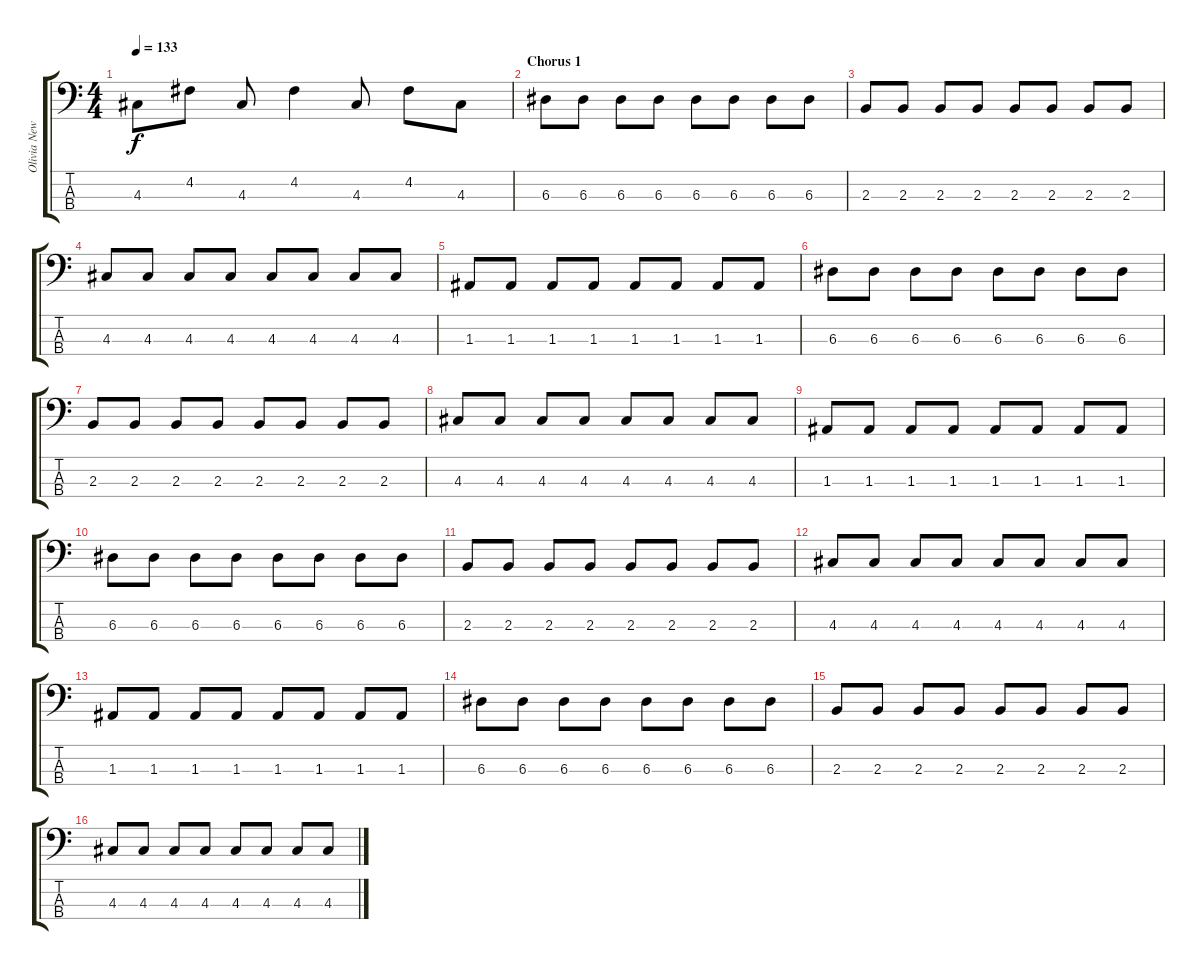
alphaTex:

\track ("Olivia Newton Bundy" "Olivia New") {instrument electricbasspick}
\staff {score tabs}
\tuning (G2 D2 A1 E1) {hide}
\ts (4 4)
\tempo 133
\clef f4
\ks c
4.3.8{dy f} 4.2.8 4.3.8 4.2.4 4.3.8 4.2.8 4.3.8 |
\section ("" "Chorus 1")
6.3.8 6.3.8 6.3.8 6.3.8 6.3.8 6.3.8 6.3.8 6.3.8 |
2.3.8 2.3.8 2.3.8 2.3.8 2.3.8 2.3.8 2.3.8 2.3.8 |
4.3.8 4.3.8 4.3.8 4.3.8 4.3.8 4.3.8 4.3.8 4.3.8 |
1.3.8 1.3.8 1.3.8 1.3.8 1.3.8 1.3.8 1.3.8 1.3.8 |
6.3.8 6.3.8 6.3.8 6.3.8 6.3.8 6.3.8 6.3.8 6.3.8 |
2.3.8 2.3.8 2.3.8 2.3.8 2.3.8 2.3.8 2.3.8 2.3.8 |
4.3.8 4.3.8 4.3.8 4.3.8 4.3.8 4.3.8 4.3.8 4.3.8 |
1.3.8 1.3.8 1.3.8 1.3.8 1.3.8 1.3.8 1.3.8 1.3.8 |
6.3.8 6.3.8 6.3.8 6.3.8 6.3.8 6.3.8 6.3.8 6.3.8 |
2.3.8 2.3.8 2.3.8 2.3.8 2.3.8 2.3.8 2.3.8 2.3.8 |
4.3.8 4.3.8 4.3.8 4.3.8 4.3.8 4.3.8 4.3.8 4.3.8 |
1.3.8 1.3.8 1.3.8 1.3.8 1.3.8 1.3.8 1.3.8 1.3.8 |
6.3.8 6.3.8 6.3.8 6.3.8 6.3.8 6.3.8 6.3.8 6.3.8 |
2.3.8 2.3.8 2.3.8 2.3.8 2.3.8 2.3.8 2.3.8 2.3.8 |
4.3.8 4.3.8 4.3.8 4.3.8 4.3.8 4.3.8 4.3.8 4.3.8
